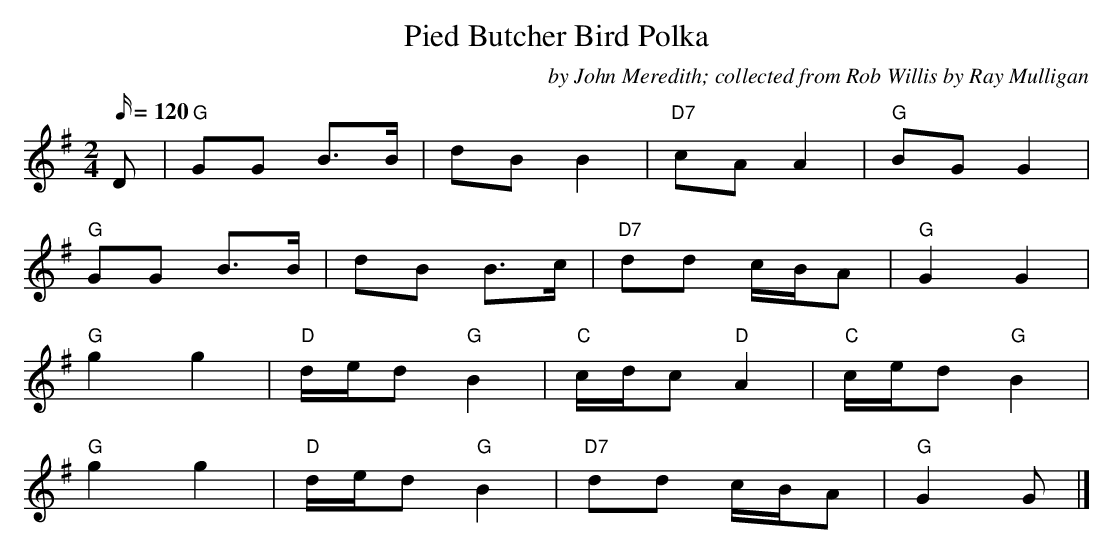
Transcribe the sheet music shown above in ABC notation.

X:1
T:Pied Butcher Bird Polka
M:2/4
L:1/16
Q:120
C:by John Meredith; collected from Rob Willis by Ray Mulligan
K:G
D2|"G"G2G2 B3B|d2B2 B4|"D7"c2A2 A4|"G"B2G2 G4|
"G"G2G2 B3B|d2B2 B3c|"D7"d2d2 cBA2|"G"G4G4|
"G"g4g4|"D"ded2 "G"B4|"C"cdc2 "D"A4|"C"ced2 "G"B4|
"G"g4g4|"D"ded2 "G"B4|"D7"d2d2 cBA2|"G"G4G2|]
